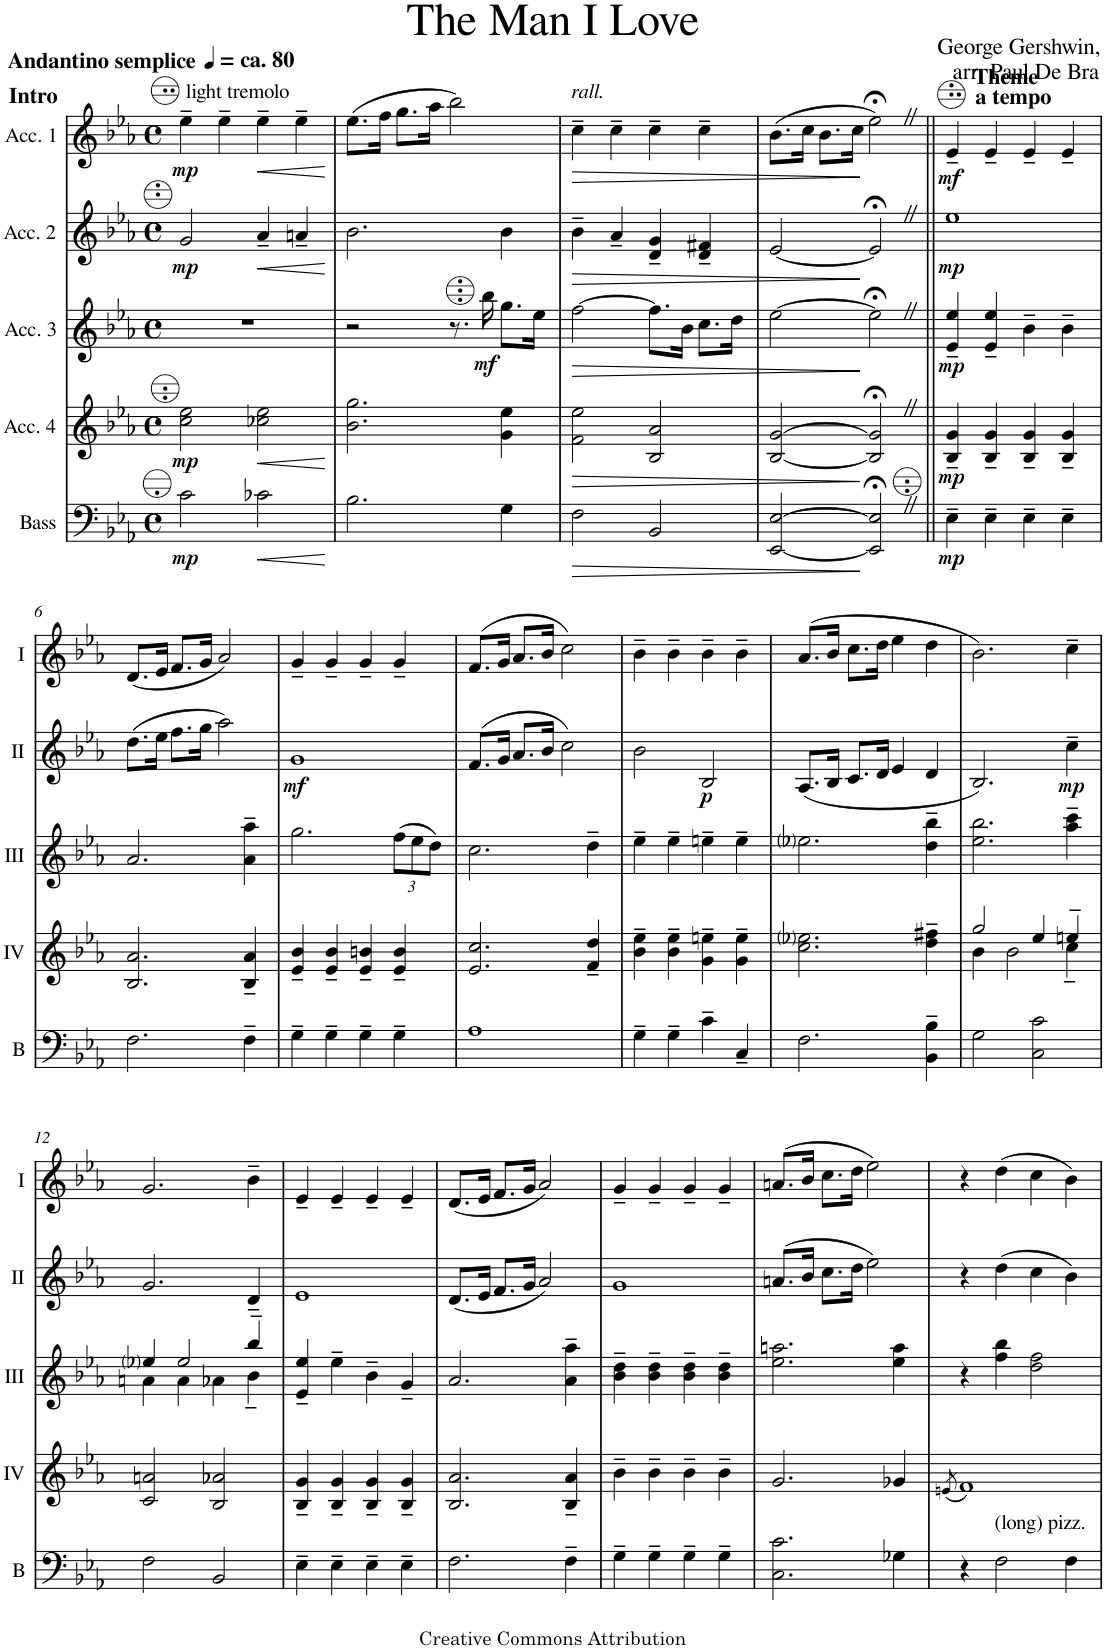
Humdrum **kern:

**kern	**dynam	**kern	**dynam	**kern	**dynam	**kern	**dynam	**kern	**dynam
*part5	*part5	*part4	*part4	*part3	*part3	*part2	*part2	*part1	*part1
*staff5	*staff5	*staff4	*staff4	*staff3	*staff3	*staff2	*staff2	*staff1	*staff1
*I"Bass	*	*I"Acc. 4	*	*I"Acc. 3	*	*I"Acc. 2	*	*I"Acc. 1	*
*I'B	*	*	*	*	*	*	*	*	*
*clefF4	*	*clefG2	*	*clefG2	*	*clefG2	*	*clefG2	*
*Trd7c12	*	*Trd7c12	*	*Trd7c12	*	*	*	*	*
*k[b-e-a-]	*	*k[b-e-a-]	*	*k[b-e-a-]	*	*k[b-e-a-]	*	*k[b-e-a-]	*
*M4/4	*	*M4/4	*	*M4/4	*	*M4/4	*	*M4/4	*
*met(c)	*	*met(c)	*	*met(c)	*	*met(c)	*	*met(c)	*
=1	=1	=1	=1	=1	=1	=1	=1	=1	=1
!	!	!	!	!	!	!	!	!LO:TX:a:B:t=ca. 80	!
!	!	!	!	!	!	!	!	!LO:TX:a:B:t=Andantino semplice	!
!	!	!	!	!	!	!	!	!LO:TX:a:t=light tremolo	!
!	!	!	!	!	!	!	!	!LO:TX:a:B:t=Intro	!
!	!LO:DY:b	!	!LO:DY:b	!	!	!	!LO:DY:b	!	!LO:DY:b
2c\	mp	2cc\ 2ee-\	mp	1r	.	2g/	mp	4ee-~\	mp
.	.	.	.	.	.	.	.	4ee-~\	.
!	!LO:HP:b	!	!LO:HP:b	!	!	!	!LO:HP:b	!	!LO:HP:b
2c-X\	<	2cc-X\ 2ee-\	<	.	.	4a-~/	<	4ee-~\	<
.	.	.	.	.	.	4an~/	.	4ee-~\	.
.	[	.	[	.	.	.	[	.	[
=2	=2	=2	=2	=2	=2	=2	=2	=2	=2
2.B-\	.	2.b-\ 2.gg\	.	2r	.	2.b-\	.	(8.ee-\L	.
.	.	.	.	.	.	.	.	16ff\Jk	.
.	.	.	.	.	.	.	.	8.gg\L	.
.	.	.	.	.	.	.	.	16aa-\Jk	.
.	.	.	.	8.r	.	.	.	2bb-\)	.
!	!	!	!	!	!LO:DY:b	!	!	!	!
.	.	.	.	16bb-\	mf	.	.	.	.
4G\	.	4g\ 4ee-\	.	8.gg\L	.	4b-\	.	.	.
.	.	.	.	16ee-\Jk	.	.	.	.	.
=3	=3	=3	=3	=3	=3	=3	=3	=3	=3
!	!	!	!	!	!	!	!	!LO:TX:a:i:t=rall.	!
!	!LO:HP:b	!	!LO:HP:b	!	!LO:HP:b	!	!LO:HP:b	!	!LO:HP:b
2F\	>	2f\ 2ee-\	>	[2ff\	>	4b-~\	>	4cc~\	>
.	.	.	.	.	.	4a-~/	.	4cc~\	.
2BB-/	.	2B-/ 2a-/	.	8.ff\L]	.	4d/~ 4g/~	.	4cc~\	.
.	.	.	.	16b-\Jk	.	.	.	.	.
.	.	.	.	8.cc\L	.	4d/~ 4f#X/~	.	4cc~\	.
.	.	.	.	16dd\Jk	.	.	.	.	.
=4	=4	=4	=4	=4	=4	=4	=4	=4	=4
[2EE-/ [2E-/	.	[2B-/ [2g/	.	[2ee-\	.	[2e-/	.	(8.b-\L	.
.	.	.	.	.	.	.	.	16cc\Jk	.
.	.	.	.	.	.	.	.	8.b-\L	.
.	.	.	.	.	.	.	.	16cc\Jk	.
2EE-/];<Z 2E-/];<Z	]	2B-/];<Z 2g/];<Z	]	2ee-;<Z\]	]	2e-;<Z/]	]	2ee-;<Z\)	]
=5||	=5||	=5||	=5||	=5||	=5||	=5||	=5||	=5||	=5||
!	!	!	!	!	!	!	!	!LO:TX:a:B:t=a tempo	!
!	!	!	!	!	!	!	!	!LO:TX:a:B:t=Theme	!
!	!LO:DY:b	!	!LO:DY:b	!	!LO:DY:b	!	!LO:DY:b	!	!LO:DY:b
4E-~\	mp	4B-/~ 4g/~	mp	4e-/~ 4ee-/~	mp	1ee-	mp	4e-~/	mf
4E-~\	.	4B-/~ 4g/~	.	4e-/~ 4ee-/~	.	.	.	4e-~/	.
4E-~\	.	4B-/~ 4g/~	.	4b-~\	.	.	.	4e-~/	.
4E-~\	.	4B-/~ 4g/~	.	4b-~\	.	.	.	4e-~/	.
!!LO:LB:g=z
=6	=6	=6	=6	=6	=6	=6	=6	=6	=6
2.F\	.	2.B-/ 2.a-/	.	2.a-/	.	(8.dd\L	.	(8.d/L	.
.	.	.	.	.	.	16ee-\Jk	.	16e-/Jk	.
.	.	.	.	.	.	8.ff\L	.	8.f/L	.
.	.	.	.	.	.	16gg\Jk	.	16g/Jk	.
.	.	.	.	.	.	2aa-\)	.	2a-/)	.
4F~\	.	4B-/~ 4a-/~	.	4a-\~ 4aa-\~	.	.	.	.	.
=7	=7	=7	=7	=7	=7	=7	=7	=7	=7
!	!	!	!	!	!	!	!LO:DY:b	!	!
4G~\	.	4e-/~ 4b-/~	.	2.gg\	.	1g	mf	4g~/	.
4G~\	.	4e-/~ 4b-/~	.	.	.	.	.	4g~/	.
4G~\	.	4e-/~ 4bn/~	.	.	.	.	.	4g~/	.
*	*	*	*	*Xbrackettup	*	*	*	*	*
4G~\	.	4e-/~ 4b/~	.	(12ff\L	.	.	.	4g~/	.
.	.	.	.	12ee-\	.	.	.	.	.
.	.	.	.	12dd\J)	.	.	.	.	.
=8	=8	=8	=8	=8	=8	=8	=8	=8	=8
1A-	.	2.e-/ 2.cc/	.	2.cc\	.	(8.f/L	.	(8.f/L	.
.	.	.	.	.	.	16g/Jk	.	16g/Jk	.
.	.	.	.	.	.	8.a-/L	.	8.a-/L	.
.	.	.	.	.	.	16b-/Jk	.	16b-/Jk	.
.	.	.	.	.	.	2cc\)	.	2cc\)	.
.	.	4f/~ 4dd/~	.	4dd~\	.	.	.	.	.
=9	=9	=9	=9	=9	=9	=9	=9	=9	=9
4G~\	.	4b-\~ 4ee-\~	.	4ee-~\	.	2b-\	.	4b-~\	.
4G~\	.	4b-\~ 4ee-\~	.	4ee-~\	.	.	.	4b-~\	.
!	!	!	!	!	!	!	!LO:DY:b	!	!
4c~\	.	4g\~ 4een\~	.	4een~\	.	2B-/	p	4b-~\	.
4C~/	.	4g\~ 4ee\~	.	4ee~\	.	.	.	4b-~\	.
=10	=10	=10	=10	=10	=10	=10	=10	=10	=10
2.F\	.	2.cc\ 2.ee-i\	.	2.ee-i\	.	(8.A-/L	.	(8.a-/L	.
.	.	.	.	.	.	16B-/Jk	.	16b-/Jk	.
.	.	.	.	.	.	8.c/L	.	8.cc\L	.
.	.	.	.	.	.	16d/Jk	.	16dd\Jk	.
.	.	.	.	.	.	4e-/	.	4ee-\	.
4BB-\~ 4B-\~	.	4dd\~ 4ff#X\~	.	4dd\~ 4bb-\~	.	4d/	.	4dd\	.
=11	=11	=11	=11	=11	=11	=11	=11	=11	=11
*	*	*^	*	*	*	*	*	*	*
2G\	.	2gg/	4b-\	.	2.ee-\ 2.bb-\	.	2.B-/)	.	2.b-\)	.
.	.	.	2b-\	.	.	.	.	.	.	.
2C\ 2c\	.	4ee-/	.	.	.	.	.	.	.	.
!	!	!	!	!	!	!	!	!LO:DY:b	!	!
.	.	4een~/	4cc~\	.	4aa-\~ 4ccc\~	.	4cc~\	mp	4cc~\	.
*	*	*v	*v	*	*	*	*	*	*	*
!!LO:LB:g=z
=12	=12	=12	=12	=12	=12	=12	=12	=12	=12
*	*	*	*	*^	*	*	*	*	*
2F\	.	2c/ 2an/	.	4ee-i/	4an\	.	2.g/	.	2.g/	.
.	.	.	.	2ee-/	4a\	.	.	.	.	.
2BB-/	.	2B-/ 2a-X/	.	.	4a-X\	.	.	.	.	.
.	.	.	.	4bb-~/	4b-~\	.	4d~/	.	4b-~\	.
*	*	*	*	*v	*v	*	*	*	*	*
=13	=13	=13	=13	=13	=13	=13	=13	=13	=13
4E-~\	.	4B-/~ 4g/~	.	4e-/~ 4ee-/~	.	1e-	.	4e-~/	.
4E-~\	.	4B-/~ 4g/~	.	4ee-~\	.	.	.	4e-~/	.
4E-~\	.	4B-/~ 4g/~	.	4b-~\	.	.	.	4e-~/	.
4E-~\	.	4B-/~ 4g/~	.	4g~/	.	.	.	4e-~/	.
=14	=14	=14	=14	=14	=14	=14	=14	=14	=14
2.F\	.	2.B-/ 2.a-/	.	2.a-/	.	(8.d/L	.	(8.d/L	.
.	.	.	.	.	.	16e-/Jk	.	16e-/Jk	.
.	.	.	.	.	.	8.f/L	.	8.f/L	.
.	.	.	.	.	.	16g/Jk	.	16g/Jk	.
.	.	.	.	.	.	2a-/)	.	2a-/)	.
4F~\	.	4B-/~ 4a-/~	.	4a-\~ 4aa-\~	.	.	.	.	.
=15	=15	=15	=15	=15	=15	=15	=15	=15	=15
4G~\	.	4b-~\	.	4b-\~ 4dd\~	.	1g	.	4g~/	.
4G~\	.	4b-~\	.	4b-\~ 4dd\~	.	.	.	4g~/	.
4G~\	.	4b-~\	.	4b-\~ 4dd\~	.	.	.	4g~/	.
4G~\	.	4b-~\	.	4b-\~ 4dd\~	.	.	.	4g~/	.
=16	=16	=16	=16	=16	=16	=16	=16	=16	=16
2.C\ 2.c\	.	2.g/	.	2.ee-\ 2.aan\	.	(8.an/L	.	(8.an/L	.
.	.	.	.	.	.	16b-/Jk	.	16b-/Jk	.
.	.	.	.	.	.	8.cc\L	.	8.cc\L	.
.	.	.	.	.	.	16dd\Jk	.	16dd\Jk	.
.	.	.	.	.	.	2ee-\)	.	2ee-\)	.
4G-X\	.	4g-X/	.	4ee-\ 4aa\	.	.	.	.	.
=17	=17	=17	=17	=17	=17	=17	=17	=17	=17
.	.	(8qen/	.	.	.	.	.	.	.
4r	.	1f)	.	4r	.	4r	.	4r	.
!LO:TX:a:t=(long) pizz.	!	!	!	!	!	!	!	!	!
2F\	.	.	.	4ff\ 4bb-\	.	(4dd\	.	(4dd\	.
.	.	.	.	2dd\ 2ff\	.	4cc\	.	4cc\	.
4F\	.	.	.	.	.	4b-\)	.	4b-\)	.
=	=	=	=	=	=	=	=	=	=
*-	*-	*-	*-	*-	*-	*-	*-	*-	*-
